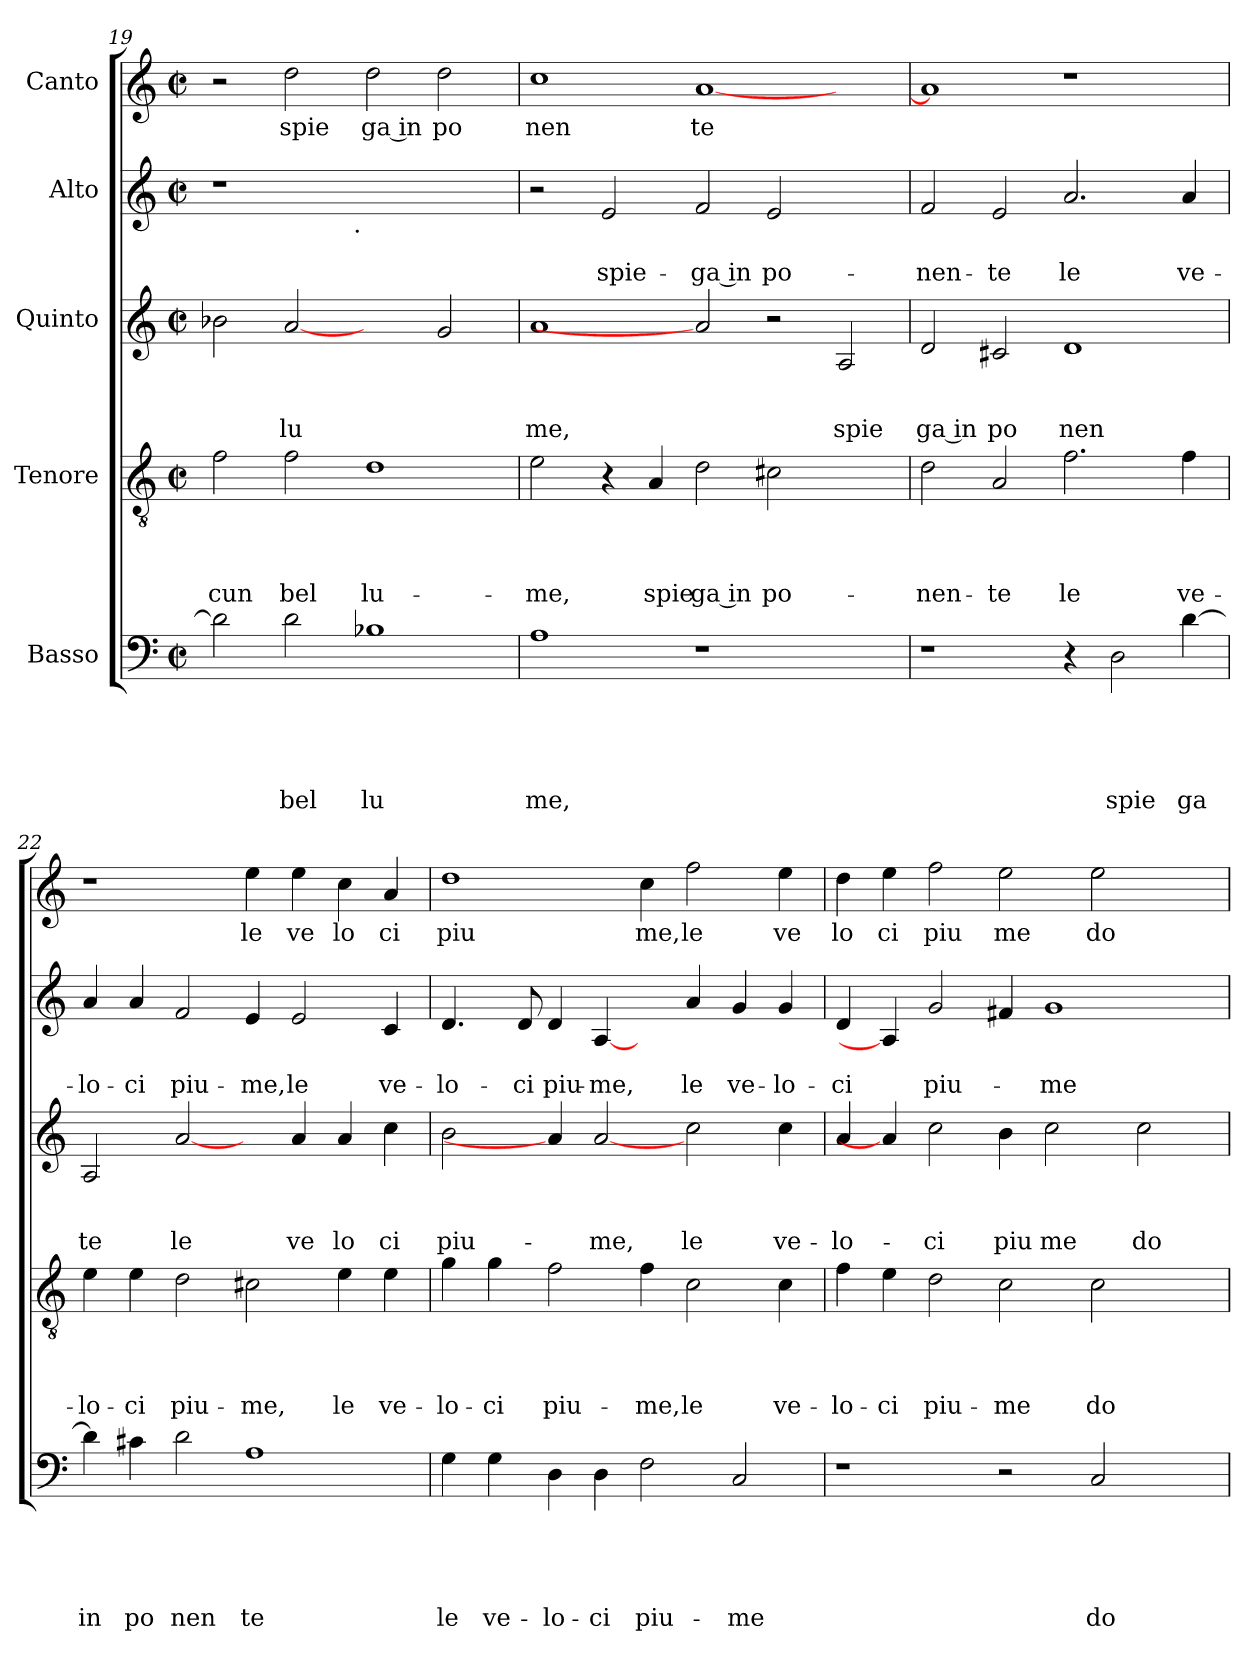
**kern	**text	**text	**text	**text	**text	**kern	**text	**text	**text	**text	**kern	**text	**text	**text	**kern	**text	**text	**kern	**text
*part5	*part5	*part5	*part5	*part5	*part5	*part4	*part4	*part4	*part4	*part4	*part3	*part3	*part3	*part3	*part2	*part2	*part2	*part1	*part1
*staff5	*staff5	*staff5	*staff5	*staff5	*staff5	*staff4	*staff4	*staff4	*staff4	*staff4	*staff3	*staff3	*staff3	*staff3	*staff2	*staff2	*staff2	*staff1	*staff1
*I"Basso	*	*	*	*	*	*I"Tenore	*	*	*	*	*I"Quinto	*	*	*	*I"Alto	*	*	*I"Canto	*
*clefF4	*	*	*	*	*	*clefGv2	*	*	*	*	*clefG2	*	*	*	*clefG2	*	*	*clefG2	*
*k[]	*	*	*	*	*	*k[]	*	*	*	*	*k[]	*	*	*	*k[]	*	*	*k[]	*
*C:	*	*	*	*	*	*C:	*	*	*	*	*C:	*	*	*	*C:	*	*	*C:	*
*M2/2	*	*	*	*	*	*M2/2	*	*	*	*	*M2/2	*	*	*	*M2/2	*	*	*M2/2	*
*met(c|)	*	*	*	*	*	*met(c|)	*	*	*	*	*met(c|)	*	*	*	*met(c|)	*	*	*met(c|)	*
=19	=19	=19	=19	=19	=19	=19	=19	=19	=19	=19	=19	=19	=19	=19	=19	=19	=19	=19	=19
!	!	!	!	!	!	!	!	!	!	!LO:LY:b	!	!	!	!	!	!	!	!	!
*	*	*	*	*	*	*	*	*	*	*	*	*	*	*	*^	*	*	*	*
2d\]	.	.	.	.	.	2f\	.	.	.	-cun	2b-\	.	.	.	1r	2ryy	.	.	2r	.
!	!	!	!	!	!LO:LY:b	!	!	!	!	!LO:LY:b	!	!	!	!LO:LY:b	!	!	!	!	!	!LO:LY:b
2d\	.	.	.	.	bel	2f\	.	.	.	bel	[2a	.	.	lu	.	4...ryy	.	.	2dd\	spie
!	!	!	!	!	!	!	!	!	!	!	!	!	!	!	!	!LO:TX:b:t=.	!	!	!	!
.	.	.	.	.	.	.	.	.	.	.	.	.	.	.	.	1ryy	.	.	.	.
!	!	!	!	!	!LO:LY:b	!	!	!	!	!LO:LY:b	!	!	!	!	!	!	!	!	!	!LO:LY:b:rj
1B-X	.	.	.	.	lu	1d	.	.	.	lu-	2ryy	.	.	.	1ryy	.	.	.	2dd\	ga in
!	!	!	!	!	!	!	!	!	!	!	!	!	!	!	!	!	!	!	!	!LO:LY:b
.	.	.	.	.	.	.	.	.	.	.	2g/	.	.	.	.	.	.	.	2dd\	po
.	.	.	.	.	.	.	.	.	.	.	.	.	.	.	.	32ryy	.	.	.	.
=20	=20	=20	=20	=20	=20	=20	=20	=20	=20	=20	=20	=20	=20	=20	=20	=20	=20	=20	=20	=20
!	!	!	!	!	!LO:LY:b	!	!	!	!	!LO:LY:b	!	!	!	!LO:LY:b	!	!	!	!	!	!LO:LY:b
*	*	*	*	*	*	*	*	*	*	*	*	*	*	*	*v	*v	*	*	*	*
1A	.	.	.	.	me,	2e\	.	.	.	-me,	1a	.	.	me,	2r	.	.	1cc	nen
!	!	!	!	!	!	!	!	!	!	!	!	!	!	!	!	!	!LO:LY:b	!	!
.	.	.	.	.	.	4r	.	.	.	.	.	.	.	.	2e/	.	spie-	.	.
!	!	!	!	!	!	!	!	!	!	!LO:LY:b	!	!	!	!	!	!	!	!	!
.	.	.	.	.	.	4A/	.	.	.	spie	.	.	.	.	.	.	.	.	.
!	!	!	!	!	!	!	!	!	!	!LO:LY:b:rj	!	!	!	!	!	!	!LO:LY:b:rj	!	!LO:LY:b
1r	.	.	.	.	.	2d\	.	.	.	ga in	2a]	.	.	.	2f/	.	-ga in	[<1a	te
!	!	!	!	!	!	!	!	!	!	!LO:LY:b	!	!	!	!	!	!	!LO:LY:b	!	!
.	.	.	.	.	.	2c#X\	.	.	.	po-	2r	.	.	.	2e/	.	po-	.	.
!	!	!	!	!	!	!	!	!	!	!	!	!	!	!LO:LY:b	!	!	!	!	!
2ryy	.	.	.	.	.	2ryy	.	.	.	.	2A/	.	.	spie	2ryy	.	.	2ryy	.
=21	=21	=21	=21	=21	=21	=21	=21	=21	=21	=21	=21	=21	=21	=21	=21	=21	=21	=21	=21
!	!	!	!	!	!	!	!	!	!	!LO:LY:b	!	!	!	!LO:LY:b:rj	!	!	!LO:LY:b	!	!
1r	.	.	.	.	.	2d\	.	.	.	-nen-	2d/	.	.	ga in	2f/	.	-nen-	1a]	.
!	!	!	!	!	!	!	!	!	!	!LO:LY:b	!	!	!	!LO:LY:b	!	!	!LO:LY:b	!	!
.	.	.	.	.	.	2A/	.	.	.	-te	2c#X/	.	.	po	2e/	.	-te	.	.
!	!	!	!	!	!	!	!	!	!	!LO:LY:b	!	!	!	!LO:LY:b	!	!	!LO:LY:b	!	!
4r	.	.	.	.	.	2.f\	.	.	.	le	1d	.	.	nen	2.a/	.	le	1r	.
!	!	!	!	!	!LO:LY:b	!	!	!	!	!	!	!	!	!	!	!	!	!	!
2D\	.	.	.	.	spie	.	.	.	.	.	.	.	.	.	.	.	.	.	.
!	!	!	!	!	!LO:LY:b	!	!	!	!	!LO:LY:b	!	!	!	!	!	!	!LO:LY:b	!	!
[>4d\	.	.	.	.	ga	4f\	.	.	.	ve-	.	.	.	.	4a/	.	ve-	.	.
=22	=22	=22	=22	=22	=22	=22	=22	=22	=22	=22	=22	=22	=22	=22	=22	=22	=22	=22	=22
!	!	!	!	!	!LO:LY:b:rj	!	!	!	!	!LO:LY:b	!	!	!	!LO:LY:b	!	!	!LO:LY:b	!	!
4d\]	.	.	.	.	in	4e\	.	.	.	-lo-	2A/	.	.	te	4a/	.	-lo-	1r	.
!	!	!	!	!	!LO:LY:b	!	!	!	!	!LO:LY:b	!	!	!	!	!	!	!LO:LY:b	!	!
4c#\	.	.	.	.	po	4e\	.	.	.	-ci	.	.	.	.	4a/	.	-ci	.	.
!	!	!	!	!	!LO:LY:b	!	!	!	!	!LO:LY:b	!	!	!	!LO:LY:b	!	!	!LO:LY:b	!	!
2d\	.	.	.	.	nen	2d\	.	.	.	piu-	[2a/	.	.	le	2f/	.	piu-	.	.
!	!	!	!	!	!LO:LY:b	!	!	!	!	!LO:LY:b	!	!	!	!	!	!	!LO:LY:b	!	!LO:LY:b
1A	.	.	.	.	te	2c#X\	.	.	.	-me,	4ryy	.	.	.	4e/	.	-me,	4ee\	le
!	!	!	!	!	!	!	!	!	!	!	!	!	!	!LO:LY:b	!	!	!LO:LY:b	!	!LO:LY:b
.	.	.	.	.	.	.	.	.	.	.	4a/	.	.	ve	2e/	.	le	4ee\	ve
!	!	!	!	!	!	!	!	!	!	!LO:LY:b	!	!	!	!LO:LY:b	!	!	!	!	!LO:LY:b
.	.	.	.	.	.	4e\	.	.	.	le	4a/	.	.	lo	.	.	.	4cc\	lo
!	!	!	!	!	!	!	!	!	!	!LO:LY:b	!	!	!	!LO:LY:b	!	!	!LO:LY:b	!	!LO:LY:b
.	.	.	.	.	.	4e\	.	.	.	ve-	4cc\	.	.	ci	4c/	.	ve-	4a/	ci
!!LO:LB:g=z
=23	=23	=23	=23	=23	=23	=23	=23	=23	=23	=23	=23	=23	=23	=23	=23	=23	=23	=23	=23
!	!	!	!	!	!LO:LY:b	!	!	!	!	!LO:LY:b	!	!	!	!LO:LY:b	!	!	!LO:LY:b	!	!LO:LY:b
4G\	.	.	.	.	le	4g\	.	.	.	-lo-	2b\	.	.	piu-	4.d/	.	-lo-	1dd	piu
!	!	!	!	!	!LO:LY:b	!	!	!	!	!LO:LY:b	!	!	!	!	!	!	!	!	!
4G\	.	.	.	.	ve-	4g\	.	.	.	-ci	.	.	.	.	.	.	.	.	.
!	!	!	!	!	!	!	!	!	!	!	!	!	!	!	!	!	!LO:LY:b	!	!
.	.	.	.	.	.	.	.	.	.	.	.	.	.	.	8d/	.	-ci	.	.
!	!	!	!	!	!LO:LY:b	!	!	!	!	!LO:LY:b	!	!	!	!	!	!	!LO:LY:b	!	!
4D\	.	.	.	.	-lo-	2f\	.	.	.	piu-	4a/]	.	.	.	4d/	.	piu-	.	.
!	!	!	!	!	!LO:LY:b	!	!	!	!	!	!	!	!	!LO:LY:b	!	!	!LO:LY:b	!	!
4D\	.	.	.	.	-ci	.	.	.	.	.	[2a/	.	.	-me,	[4A/	.	-me,	.	.
!	!	!	!	!	!LO:LY:b	!	!	!	!	!LO:LY:b	!	!	!	!	!	!	!	!	!LO:LY:b
2F\	.	.	.	.	piu-	4f\	.	.	.	-me,	.	.	.	.	4ryy	.	.	4cc\	me,
!	!	!	!	!	!	!	!	!	!	!LO:LY:b	!	!	!	!LO:LY:b	!	!	!LO:LY:b	!	!LO:LY:b
.	.	.	.	.	.	2c\	.	.	.	le	2cc\	.	.	le	4a/	.	le	2ff\	le
!	!	!	!	!	!LO:LY:b	!	!	!	!	!	!	!	!	!	!	!	!LO:LY:b	!	!
2C/	.	.	.	.	-me	.	.	.	.	.	.	.	.	.	4g/	.	ve-	.	.
!	!	!	!	!	!	!	!	!	!	!LO:LY:b	!	!	!	!LO:LY:b	!	!	!LO:LY:b	!	!LO:LY:b
.	.	.	.	.	.	4c\	.	.	.	ve-	4cc\	.	.	ve-	4g/	.	-lo-	4ee\	ve
=24	=24	=24	=24	=24	=24	=24	=24	=24	=24	=24	=24	=24	=24	=24	=24	=24	=24	=24	=24
!	!	!	!	!	!	!	!	!	!	!LO:LY:b	!	!	!	!LO:LY:b	!	!	!LO:LY:b	!	!LO:LY:b
1r	.	.	.	.	.	4f\	.	.	.	-lo-	4a/	.	.	-lo-	4d/	.	-ci	4dd\	lo
!	!	!	!	!	!	!	!	!	!	!LO:LY:b	!	!	!	!	!	!	!	!	!LO:LY:b
.	.	.	.	.	.	4e\	.	.	.	-ci	4a/]	.	.	.	4A/]	.	.	4ee\	ci
!	!	!	!	!	!	!	!	!	!	!LO:LY:b	!	!	!	!LO:LY:b	!	!	!LO:LY:b	!	!LO:LY:b
.	.	.	.	.	.	2d\	.	.	.	piu-	2cc\	.	.	-ci	2g/	.	piu-	2ff\	piu
!	!	!	!	!	!	!	!	!	!	!LO:LY:b	!	!	!	!LO:LY:b	!	!	!	!	!LO:LY:b
2r	.	.	.	.	.	2c\	.	.	.	-me	4b\	.	.	piu	4f#/	.	.	2ee\	me
!	!	!	!	!	!	!	!	!	!	!	!	!	!	!LO:LY:b	!	!	!LO:LY:b	!	!
.	.	.	.	.	.	.	.	.	.	.	2cc\	.	.	me	1g	.	-me	.	.
!	!	!	!	!	!LO:LY:b	!	!	!	!	!LO:LY:b	!	!	!	!	!	!	!	!	!LO:LY:b
2C/	.	.	.	.	do-	2c\	.	.	.	do-	.	.	.	.	.	.	.	2ee\	do
!	!	!	!	!	!	!	!	!	!	!	!	!	!	!LO:LY:b	!	!	!	!	!
.	.	.	.	.	.	.	.	.	.	.	2cc\	.	.	do-	.	.	.	.	.
4ryy	.	.	.	.	.	4ryy	.	.	.	.	.	.	.	.	.	.	.	4ryy	.
=	=	=	=	=	=	=	=	=	=	=	=	=	=	=	=	=	=	=	=
*-	*-	*-	*-	*-	*-	*-	*-	*-	*-	*-	*-	*-	*-	*-	*-	*-	*-	*-	*-
